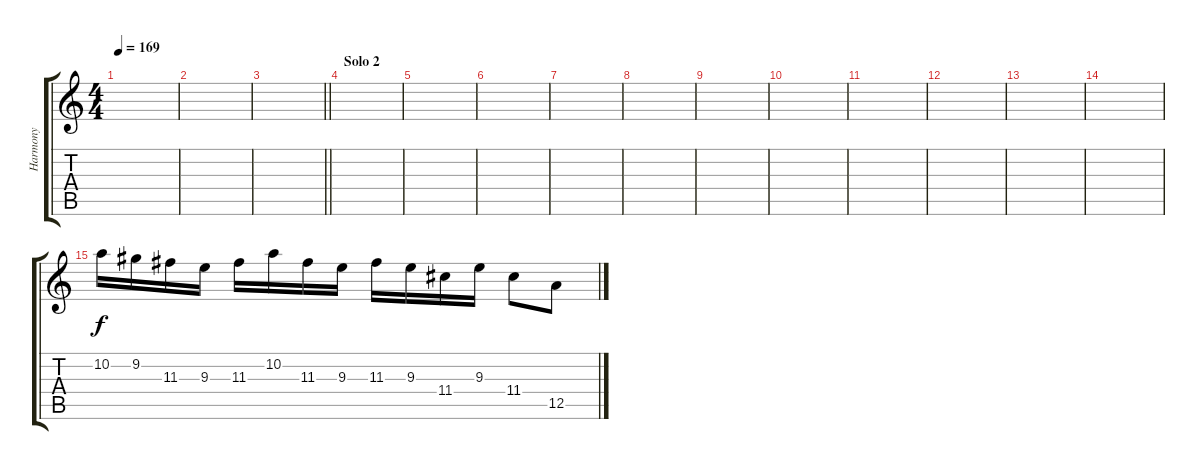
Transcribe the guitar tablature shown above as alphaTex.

\track ("Harmony" "Harmony") {instrument distortionguitar}
\staff {score tabs}
\tuning (E4 B3 G3 D3 A2 E2) {hide}
\ts (4 4)
\tempo 169
\clef g2
\ks c
|
|
\barLineRight lightlight
|
\section ("" "Solo 2")
|
|
|
|
|
|
|
|
|
|
|
10.2.16 9.2.16 11.3.16 9.3.16 11.3.16 10.2.16 11.3.16 9.3.16 11.3.16 9.3.16 11.4.16 9.3.16 11.4.8 12.5.8
